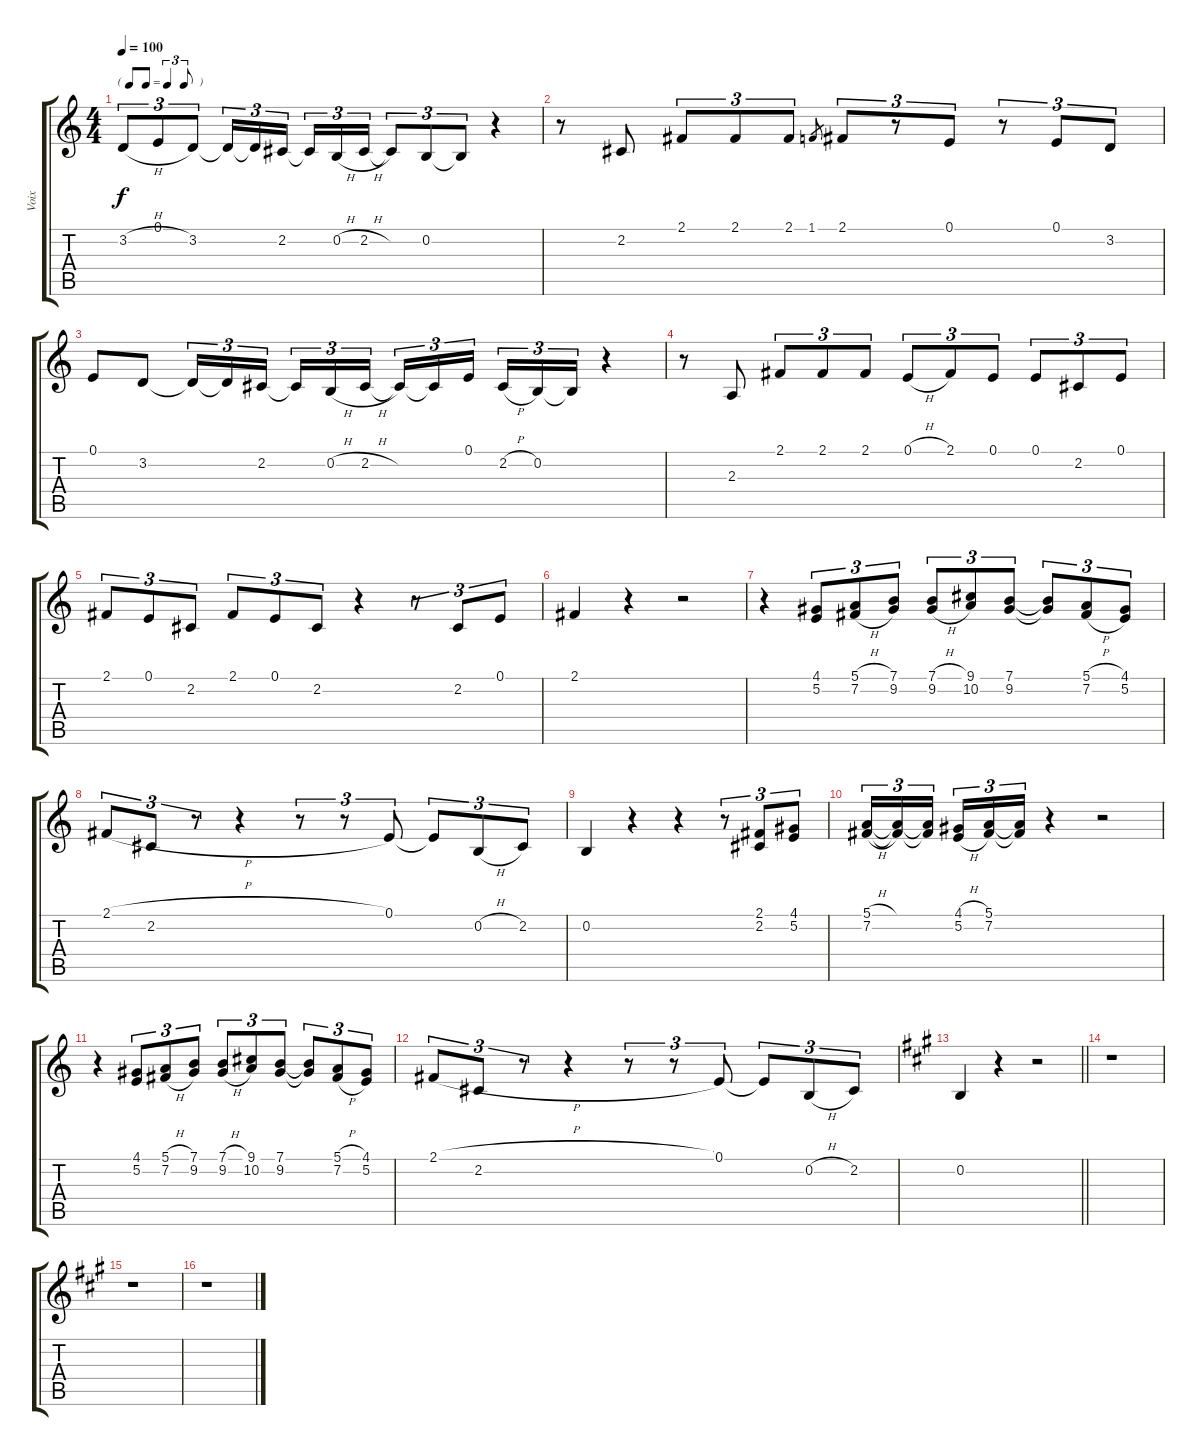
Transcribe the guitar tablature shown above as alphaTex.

\track ("Voix" "Voix") {instrument lead6voice}
\staff {score tabs}
\tuning (E4 B3 G3 D3 A2 E2) {hide}
\ts (4 4)
\tf triplet8th
\tempo 100
\clef g2
\ks c
3.2{h}.8{tu (3 2) dy f} 0.1.8{tu (3 2)} 3.2.8{tu (3 2)} 3.2{t}.16{tu (3 2)} 3.2{t}.16{tu (3 2)} 2.2.16{tu (3 2) beam splitsecondary} 2.2{t}.16{tu (3 2)} 0.2{h}.16{tu (3 2)} 2.2{h}.16{tu (3 2)} 2.2{t}.8{tu (3 2)} 0.2.8{tu (3 2)} 0.2{t}.8{tu (3 2)} r.4 |
r.8 2.2.8 2.1.8{tu (3 2)} 2.1.8{tu (3 2)} 2.1.8{tu (3 2)} 1.1.8{gr} 2.1.8{tu (3 2)} r.8{tu (3 2)} 0.1.8{tu (3 2)} r.8{tu (3 2)} 0.1.8{tu (3 2)} 3.2.8{tu (3 2)} |
0.1.8 3.2.8 3.2{t}.16{tu (3 2)} 3.2{t}.16{tu (3 2)} 2.2.16{tu (3 2) beam splitsecondary} 2.2{t}.16{tu (3 2)} 0.2{h}.16{tu (3 2)} 2.2{h}.16{tu (3 2)} 2.2{t}.16{tu (3 2)} 2.2{t}.16{tu (3 2)} 0.1.16{tu (3 2) beam splitsecondary} 2.2{h}.16{tu (3 2)} 0.2.16{tu (3 2)} 0.2{t}.16{tu (3 2)} r.4 |
r.8 2.3.8 2.1.8{tu (3 2)} 2.1.8{tu (3 2)} 2.1.8{tu (3 2)} 0.1{h}.8{tu (3 2)} 2.1.8{tu (3 2)} 0.1.8{tu (3 2)} 0.1.8{tu (3 2)} 2.2.8{tu (3 2)} 0.1.8{tu (3 2)} |
2.1.8{tu (3 2)} 0.1.8{tu (3 2)} 2.2.8{tu (3 2)} 2.1.8{tu (3 2)} 0.1.8{tu (3 2)} 2.2.8{tu (3 2)} r.4 r.8{tu (3 2)} 2.2.8{tu (3 2)} 0.1.8{tu (3 2)} |
2.1.4 r.4 r.2 |
r.4 (4.1 5.2).8{tu (3 2)} (5.1{h} 7.2{h}).8{tu (3 2)} (7.1 9.2).8{tu (3 2)} (7.1{h} 9.2{h}).8{tu (3 2)} (9.1 10.2).8{tu (3 2)} (7.1 9.2).8{tu (3 2)} (7.1{t} 9.2{t}).8{tu (3 2)} (5.1{h} 7.2{h}).8{tu (3 2)} (4.1 5.2).8{tu (3 2)} |
2.1{h}.8{tu (3 2)} 2.2.8{tu (3 2)} r.8{tu (3 2)} r.4 r.8{tu (3 2)} r.8{tu (3 2)} 0.1.8{tu (3 2)} 0.1{t}.8{tu (3 2)} 0.2{h}.8{tu (3 2)} 2.2.8{tu (3 2)} |
0.2.4 r.4 r.4 r.8{tu (3 2)} (2.1 2.2).8{tu (3 2)} (4.1 5.2).8{tu (3 2)} |
(5.1{h} 7.2{h}).16{tu (3 2)} (5.1{t} 7.2{t}).16{tu (3 2)} (5.1{t} 7.2{t}).16{tu (3 2) beam splitsecondary} (4.1{h} 5.2{h}).16{tu (3 2)} (5.1 7.2).16{tu (3 2)} (5.1{t} 7.2{t}).16{tu (3 2)} r.4 r.2 |
r.4 (4.1 5.2).8{tu (3 2)} (5.1{h} 7.2{h}).8{tu (3 2)} (7.1 9.2).8{tu (3 2)} (7.1{h} 9.2{h}).8{tu (3 2)} (9.1 10.2).8{tu (3 2)} (7.1 9.2).8{tu (3 2)} (7.1{t} 9.2{t}).8{tu (3 2)} (5.1{h} 7.2{h}).8{tu (3 2)} (4.1 5.2).8{tu (3 2)} |
2.1{h}.8{tu (3 2)} 2.2.8{tu (3 2)} r.8{tu (3 2)} r.4 r.8{tu (3 2)} r.8{tu (3 2)} 0.1.8{tu (3 2)} 0.1{t}.8{tu (3 2)} 0.2{h}.8{tu (3 2)} 2.2.8{tu (3 2)} |
\barLineRight lightlight
\ks f#minor
0.2.4 r.4 r.2 |
r.1 |
r.1 |
r.1
